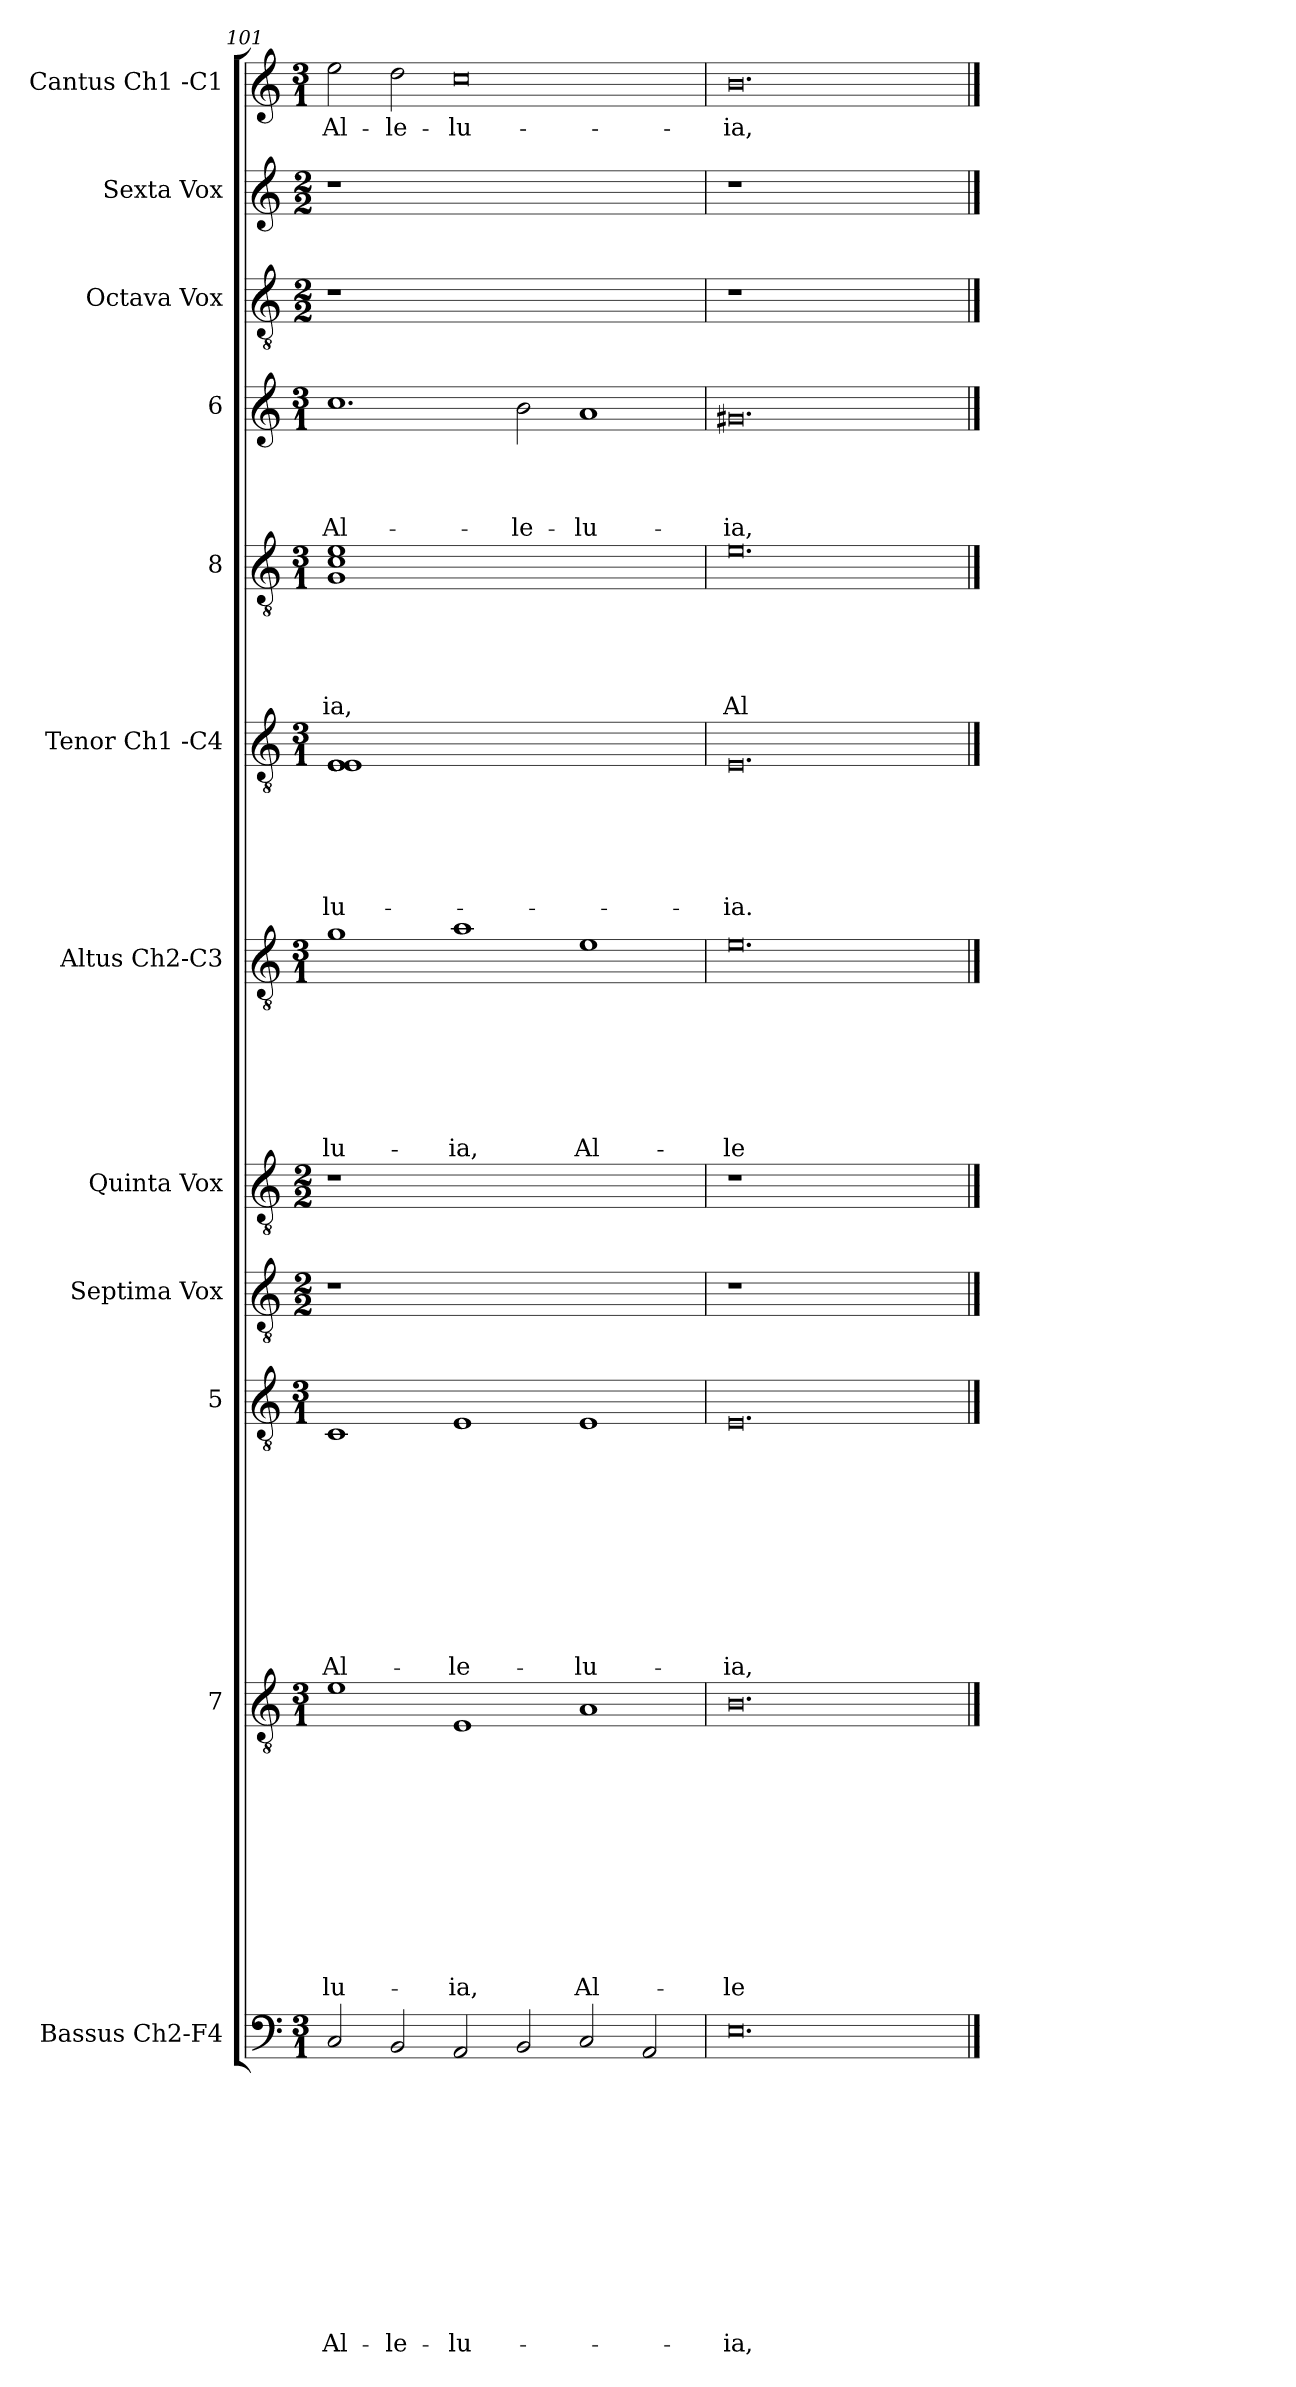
**kern	**text	**text	**text	**text	**text	**text	**text	**text	**text	**text	**text	**text	**kern	**text	**text	**text	**text	**text	**text	**text	**text	**text	**text	**text	**kern	**text	**text	**text	**text	**text	**text	**text	**text	**text	**text	**kern	**kern	**kern	**text	**text	**text	**text	**text	**text	**text	**kern	**text	**text	**text	**text	**text	**text	**kern	**text	**text	**text	**text	**text	**kern	**text	**text	**text	**text	**kern	**kern	**kern	**text
*part12	*part12	*part12	*part12	*part12	*part12	*part12	*part12	*part12	*part12	*part12	*part12	*part12	*part11	*part11	*part11	*part11	*part11	*part11	*part11	*part11	*part11	*part11	*part11	*part11	*part10	*part10	*part10	*part10	*part10	*part10	*part10	*part10	*part10	*part10	*part10	*part9	*part8	*part7	*part7	*part7	*part7	*part7	*part7	*part7	*part7	*part6	*part6	*part6	*part6	*part6	*part6	*part6	*part5	*part5	*part5	*part5	*part5	*part5	*part4	*part4	*part4	*part4	*part4	*part3	*part2	*part1	*part1
*staff12	*staff12	*staff12	*staff12	*staff12	*staff12	*staff12	*staff12	*staff12	*staff12	*staff12	*staff12	*staff12	*staff11	*staff11	*staff11	*staff11	*staff11	*staff11	*staff11	*staff11	*staff11	*staff11	*staff11	*staff11	*staff10	*staff10	*staff10	*staff10	*staff10	*staff10	*staff10	*staff10	*staff10	*staff10	*staff10	*staff9	*staff8	*staff7	*staff7	*staff7	*staff7	*staff7	*staff7	*staff7	*staff7	*staff6	*staff6	*staff6	*staff6	*staff6	*staff6	*staff6	*staff5	*staff5	*staff5	*staff5	*staff5	*staff5	*staff4	*staff4	*staff4	*staff4	*staff4	*staff3	*staff2	*staff1	*staff1
*I"Bassus Ch2-F4	*	*	*	*	*	*	*	*	*	*	*	*	*I"7	*	*	*	*	*	*	*	*	*	*	*	*I"5	*	*	*	*	*	*	*	*	*	*	*I"Septima Vox	*I"Quinta Vox	*I"Altus Ch2-C3	*	*	*	*	*	*	*	*I"Tenor Ch1 -C4	*	*	*	*	*	*	*I"8	*	*	*	*	*	*I"6	*	*	*	*	*I"Octava Vox	*I"Sexta Vox	*I"Cantus Ch1 -C1	*
*I'B	*	*	*	*	*	*	*	*	*	*	*	*	*	*	*	*	*	*	*	*	*	*	*	*	*	*	*	*	*	*	*	*	*	*	*	*	*	*I'A	*	*	*	*	*	*	*	*I'T	*	*	*	*	*	*	*	*	*	*	*	*	*	*	*	*	*	*	*	*I'C	*
*clefF4	*	*	*	*	*	*	*	*	*	*	*	*	*clefGv2	*	*	*	*	*	*	*	*	*	*	*	*clefGv2	*	*	*	*	*	*	*	*	*	*	*clefGv2	*clefGv2	*clefGv2	*	*	*	*	*	*	*	*clefGv2	*	*	*	*	*	*	*clefGv2	*	*	*	*	*	*clefG2	*	*	*	*	*clefGv2	*clefG2	*clefG2	*
*k[]	*	*	*	*	*	*	*	*	*	*	*	*	*k[]	*	*	*	*	*	*	*	*	*	*	*	*k[]	*	*	*	*	*	*	*	*	*	*	*k[]	*k[]	*k[]	*	*	*	*	*	*	*	*k[]	*	*	*	*	*	*	*k[]	*	*	*	*	*	*k[]	*	*	*	*	*k[]	*k[]	*k[]	*
*C:	*	*	*	*	*	*	*	*	*	*	*	*	*C:	*	*	*	*	*	*	*	*	*	*	*	*C:	*	*	*	*	*	*	*	*	*	*	*C:	*C:	*C:	*	*	*	*	*	*	*	*C:	*	*	*	*	*	*	*C:	*	*	*	*	*	*C:	*	*	*	*	*C:	*C:	*C:	*
*M3/1	*	*	*	*	*	*	*	*	*	*	*	*	*M3/1	*	*	*	*	*	*	*	*	*	*	*	*M3/1	*	*	*	*	*	*	*	*	*	*	*M2/2	*M2/2	*M3/1	*	*	*	*	*	*	*	*M3/1	*	*	*	*	*	*	*M3/1	*	*	*	*	*	*M3/1	*	*	*	*	*M2/2	*M2/2	*M3/1	*
=101	=101	=101	=101	=101	=101	=101	=101	=101	=101	=101	=101	=101	=101	=101	=101	=101	=101	=101	=101	=101	=101	=101	=101	=101	=101	=101	=101	=101	=101	=101	=101	=101	=101	=101	=101	=101	=101	=101	=101	=101	=101	=101	=101	=101	=101	=101	=101	=101	=101	=101	=101	=101	=101	=101	=101	=101	=101	=101	=101	=101	=101	=101	=101	=101	=101	=101	=101
!	!	!	!	!	!	!	!	!	!	!	!	!LO:LY:b	!	!	!	!	!	!	!	!	!	!	!	!LO:LY:b	!	!	!	!	!	!	!	!	!	!	!LO:LY:b	!	!	!	!	!	!	!	!	!	!LO:LY:b	!	!	!	!	!	!	!LO:LY:b	!	!	!	!	!	!LO:LY:b	!	!	!	!	!LO:LY:b	!	!	!	!LO:LY:b
2C/	.	.	.	.	.	.	.	.	.	.	.	Al-	1e	.	.	.	.	.	.	.	.	.	.	-lu-	1C	.	.	.	.	.	.	.	.	.	Al-	1r	1r	1g	.	.	.	.	.	.	-lu-	1E 1E 1E	.	.	.	.	.	-lu-	1G 1c 1e	.	.	.	.	-ia,	1.cc	.	.	.	Al-	1r	1r	2ee\	Al-
!	!	!	!	!	!	!	!	!	!	!	!	!LO:LY:b	!	!	!	!	!	!	!	!	!	!	!	!	!	!	!	!	!	!	!	!	!	!	!	!	!	!	!	!	!	!	!	!	!	!	!	!	!	!	!	!	!	!	!	!	!	!	!	!	!	!	!	!	!	!	!LO:LY:b
2BB/	.	.	.	.	.	.	.	.	.	.	.	-le-	.	.	.	.	.	.	.	.	.	.	.	.	.	.	.	.	.	.	.	.	.	.	.	.	.	.	.	.	.	.	.	.	.	.	.	.	.	.	.	.	.	.	.	.	.	.	.	.	.	.	.	.	.	2dd\	-le-
!	!	!	!	!	!	!	!	!	!	!	!	!LO:LY:b	!	!	!	!	!	!	!	!	!	!	!	!LO:LY:b	!	!	!	!	!	!	!	!	!	!	!LO:LY:b	!	!	!	!	!	!	!	!	!	!LO:LY:b	!	!	!	!	!	!	!	!	!	!	!	!	!	!	!	!	!	!	!	!	!	!LO:LY:b
2AA/	.	.	.	.	.	.	.	.	.	.	.	-lu-	1E	.	.	.	.	.	.	.	.	.	.	-ia,	1E	.	.	.	.	.	.	.	.	.	-le-	0ryy	0ryy	1a	.	.	.	.	.	.	-ia,	0ryy	.	.	.	.	.	.	0ryy	.	.	.	.	.	.	.	.	.	.	0ryy	0ryy	0cc	-lu-
!	!	!	!	!	!	!	!	!	!	!	!	!	!	!	!	!	!	!	!	!	!	!	!	!	!	!	!	!	!	!	!	!	!	!	!	!	!	!	!	!	!	!	!	!	!	!	!	!	!	!	!	!	!	!	!	!	!	!	!	!	!	!	!LO:LY:b	!	!	!	!
2BB/	.	.	.	.	.	.	.	.	.	.	.	.	.	.	.	.	.	.	.	.	.	.	.	.	.	.	.	.	.	.	.	.	.	.	.	.	.	.	.	.	.	.	.	.	.	.	.	.	.	.	.	.	.	.	.	.	.	.	2b\	.	.	.	-le-	.	.	.	.
!	!	!	!	!	!	!	!	!	!	!	!	!	!	!	!	!	!	!	!	!	!	!	!	!LO:LY:b	!	!	!	!	!	!	!	!	!	!	!LO:LY:b	!	!	!	!	!	!	!	!	!	!LO:LY:b	!	!	!	!	!	!	!	!	!	!	!	!	!	!	!	!	!	!LO:LY:b	!	!	!	!
2C/	.	.	.	.	.	.	.	.	.	.	.	.	1A	.	.	.	.	.	.	.	.	.	.	Al-	1E	.	.	.	.	.	.	.	.	.	-lu-	.	.	1e	.	.	.	.	.	.	Al-	.	.	.	.	.	.	.	.	.	.	.	.	.	1a	.	.	.	-lu-	.	.	.	.
2AA/	.	.	.	.	.	.	.	.	.	.	.	.	.	.	.	.	.	.	.	.	.	.	.	.	.	.	.	.	.	.	.	.	.	.	.	.	.	.	.	.	.	.	.	.	.	.	.	.	.	.	.	.	.	.	.	.	.	.	.	.	.	.	.	.	.	.	.
=102	=102	=102	=102	=102	=102	=102	=102	=102	=102	=102	=102	=102	=102	=102	=102	=102	=102	=102	=102	=102	=102	=102	=102	=102	=102	=102	=102	=102	=102	=102	=102	=102	=102	=102	=102	=102	=102	=102	=102	=102	=102	=102	=102	=102	=102	=102	=102	=102	=102	=102	=102	=102	=102	=102	=102	=102	=102	=102	=102	=102	=102	=102	=102	=102	=102	=102	=102
!	!	!	!	!	!	!	!	!	!	!	!	!LO:LY:b:rj	!	!	!	!	!	!	!	!	!	!	!	!LO:LY:b:rj	!	!	!	!	!	!	!	!	!	!	!LO:LY:b:rj	!	!	!	!	!	!	!	!	!	!LO:LY:b:rj	!	!	!	!	!	!	!LO:LY:b:rj	!	!	!	!	!	!LO:LY:b:rj	!	!	!	!	!LO:LY:b:rj	!	!	!	!LO:LY:b:rj
0.E	.	.	.	.	.	.	.	.	.	.	.	-ia,	0.B	.	.	.	.	.	.	.	.	.	.	-le-	0.E	.	.	.	.	.	.	.	.	.	-ia,	1r	1r	0.e	.	.	.	.	.	.	-le-	0.E	.	.	.	.	.	-ia.	0.e	.	.	.	.	Al-	0.g#X	.	.	.	-ia,	1r	1r	0.b	-ia,
.	.	.	.	.	.	.	.	.	.	.	.	.	.	.	.	.	.	.	.	.	.	.	.	.	.	.	.	.	.	.	.	.	.	.	.	0ryy	0ryy	.	.	.	.	.	.	.	.	.	.	.	.	.	.	.	.	.	.	.	.	.	.	.	.	.	.	0ryy	0ryy	.	.
==	==	==	==	==	==	==	==	==	==	==	==	==	==	==	==	==	==	==	==	==	==	==	==	==	==	==	==	==	==	==	==	==	==	==	==	==	==	==	==	==	==	==	==	==	==	==	==	==	==	==	==	==	==	==	==	==	==	==	==	==	==	==	==	==	==	==	==
*-	*-	*-	*-	*-	*-	*-	*-	*-	*-	*-	*-	*-	*-	*-	*-	*-	*-	*-	*-	*-	*-	*-	*-	*-	*-	*-	*-	*-	*-	*-	*-	*-	*-	*-	*-	*-	*-	*-	*-	*-	*-	*-	*-	*-	*-	*-	*-	*-	*-	*-	*-	*-	*-	*-	*-	*-	*-	*-	*-	*-	*-	*-	*-	*-	*-	*-	*-
